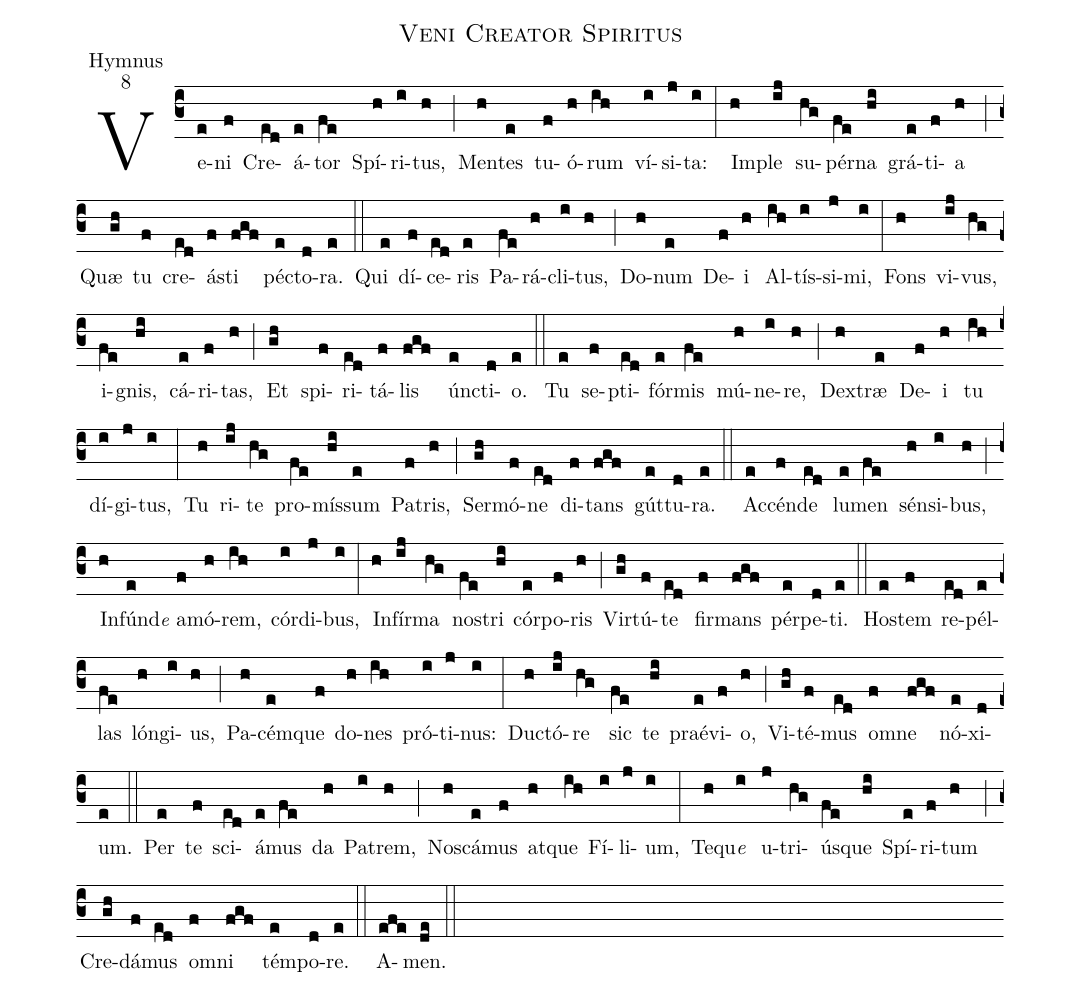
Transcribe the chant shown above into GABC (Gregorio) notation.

name:Veni Creator Spiritus;
office-part:Hymnus;
mode:8;
%%
(c3)

Ve(e)ni(f) Cre(ed)á(e)tor(fe) Spí(h)ri(i)tus,(h) (;) Men(h)tes(e) tu(f)ó(h)rum(ih) ví(i)si(j)ta:(i) (:) Im(h)ple(ij) su(hg)pér(fe)na(hi) grá(e)ti(f)a(h) (;) Quæ(gh) tu(f) cre(ed)á(f)sti(fgf) pé(e)cto(d)ra.(e)

(::)

Qui(e) dí(f)ce(ed)ris(e) Pa(fe)rá(h)cli(i)tus,(h) (;) Do(h)num(e) De(f)i(h) Al(ih)tís(i)si(j)mi,(i) (:) Fons(h) vi(ij)vus,(hg) i(fe)gnis,(hi) cá(e)ri(f)tas,(h) (;) Et(gh) spi(f)ri(ed)tá(f)lis(fgf) ún(e)cti(d)o.(e)

(::)

Tu(e) se(f)pti(ed)fór(e)mis(fe) mú(h)ne(i)re,(h) (;) Dex(h)træ(e) De(f)i(h) tu(ih) dí(i)gi(j)tus,(i) (:) Tu(h) ri(ij)te(hg) pro(fe)mís(hi)sum(e) Pa(f)tris,(h) (;) Ser(gh)mó(f)ne(ed) di(f)tans(fgf) gút(e)tu(d)ra.(e)

(::)

Ac(e)cén(f)de(ed) lu(e)men(fe) sén(h)si(i)bus,(h) (;) In(h)fún(e)d<e>e</e> a(f)mó(h)rem,(ih) cór(i)di(j)bus,(i) (:) In(h)fír(ij)ma(hg) no(fe)stri(hi) cór(e)po(f)ris(h) (;) Vir(gh)tú(f)te(ed) fir(f)mans(fgf) pér(e)pe(d)ti.(e)

(::)

Ho(e)stem(f) re(ed)pél(e)las(fe) lón(h)gi(i)us,(h) (;) Pa(h)cém(e)que(f) do(h)nes(ih) pró(i)ti(j)nus:(i) (:) Du(h)ctó(ij)re(hg) sic(fe) te(hi) praé(e)vi(f)o,(h) (;) Vi(gh)té(f)mus(ed) o(f)mne(fgf) nó(e)xi(d)um.(e)

(::)

Per(e) te(f) sci(ed)á(e)mus(fe) da(h) Pa(i)trem,(h) (;) No(h)scá(e)mus(f) at(h)que(ih) Fí(i)li(j)um,(i) (:) Te(h)qu<i>e</i>(i) u(j)tri(hg)ú(fe)sque(hi) Spí(e)ri(f)tum(h) (;) Cre(gh)dá(f)mus(ed) o(f)mni(fgf) tém(e)po(d)re.(e)

(::)

A(efe)men.(de)

(::)
